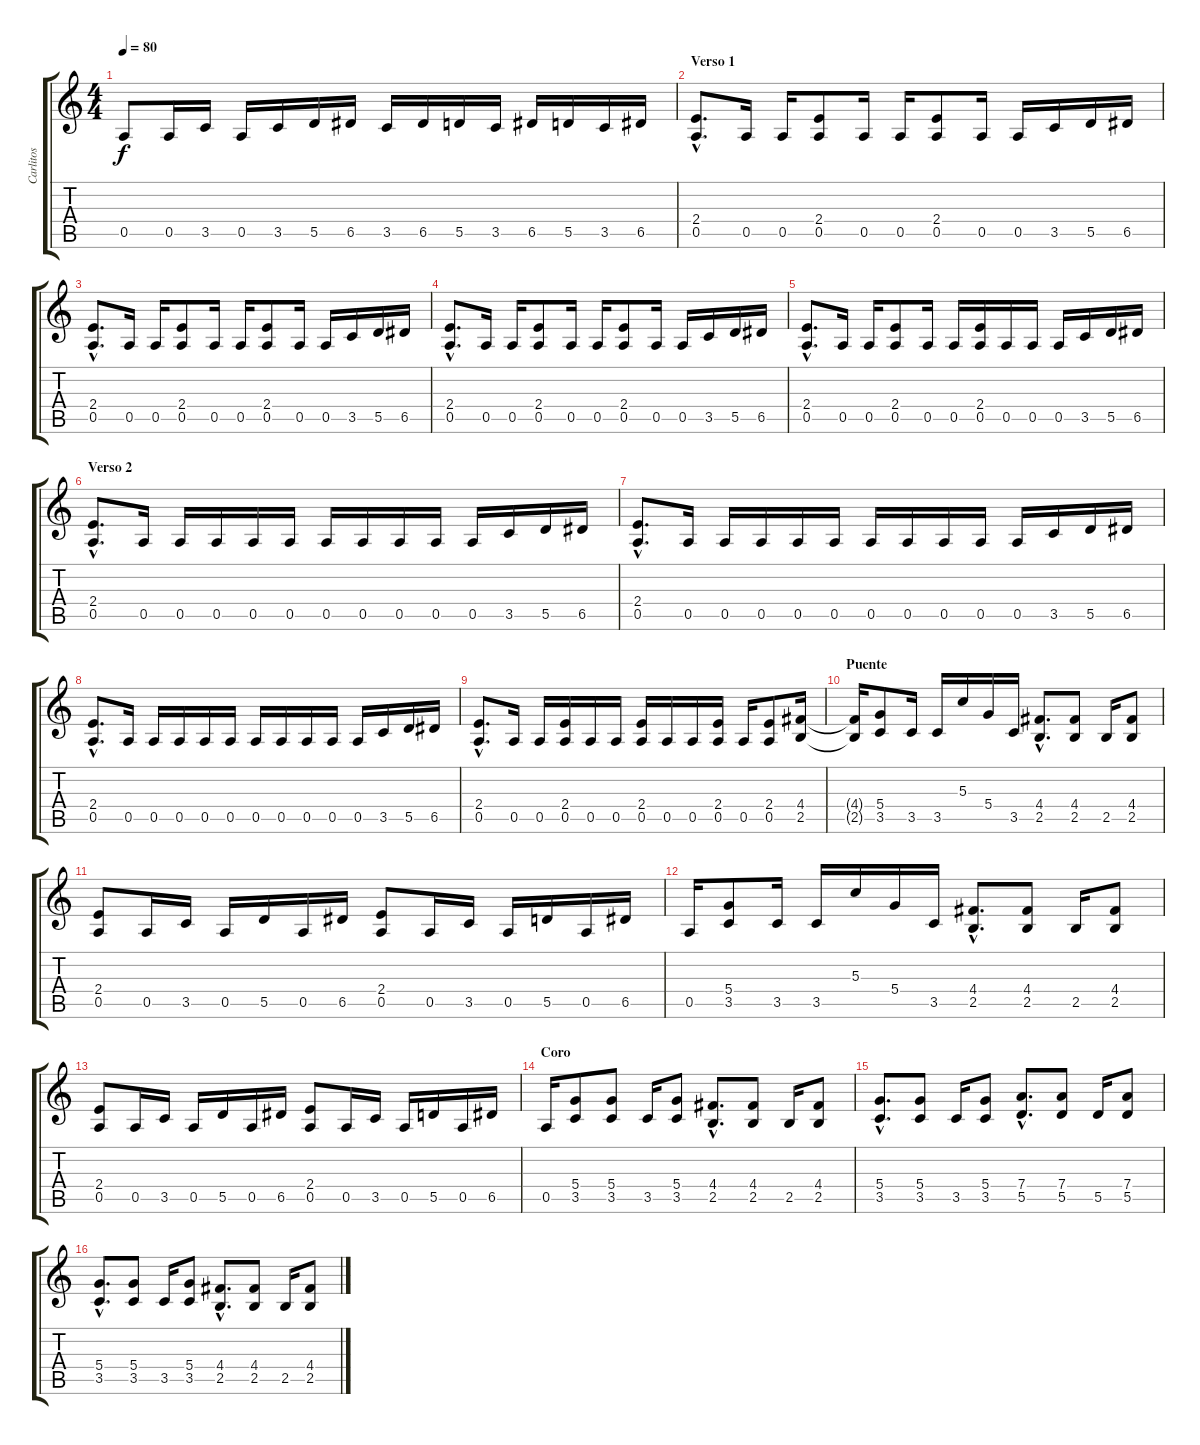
\track ("Carlitos" "Carlitos") {instrument distortionguitar}
\staff {score tabs}
\tuning (E4 B3 G3 D3 A2 E2) {hide}
\ts (4 4)
\tempo 80
\clef g2
\ks c
0.5.8{dy f} 0.5.16 3.5.16 0.5.16 3.5.16 5.5.16 6.5.16 3.5.16 6.5.16 5.5.16 3.5.16 6.5.16 5.5.16 3.5.16 6.5.16 |
\section ("" "Verso 1")
(2.4{hac} 0.5{hac}).8{d} 0.5.16 0.5.16 (2.4 0.5).8 0.5.16 0.5.16 (2.4 0.5).8 0.5.16 0.5.16 3.5.16 5.5.16 6.5.16 |
(2.4{hac} 0.5{hac}).8{d} 0.5.16 0.5.16 (2.4 0.5).8 0.5.16 0.5.16 (2.4 0.5).8 0.5.16 0.5.16 3.5.16 5.5.16 6.5.16 |
(2.4{hac} 0.5{hac}).8{d} 0.5.16 0.5.16 (2.4 0.5).8 0.5.16 0.5.16 (2.4 0.5).8 0.5.16 0.5.16 3.5.16 5.5.16 6.5.16 |
(2.4{hac} 0.5{hac}).8{d} 0.5.16 0.5.16 (2.4 0.5).8 0.5.16 0.5.16 (2.4 0.5).16 0.5.16 0.5.16 0.5.16 3.5.16 5.5.16 6.5.16 |
\section ("" "Verso 2")
(2.4{hac} 0.5{hac}).8{d} 0.5.16 0.5.16 0.5.16 0.5.16 0.5.16 0.5.16 0.5.16 0.5.16 0.5.16 0.5.16 3.5.16 5.5.16 6.5.16 |
(2.4{hac} 0.5{hac}).8{d} 0.5.16 0.5.16 0.5.16 0.5.16 0.5.16 0.5.16 0.5.16 0.5.16 0.5.16 0.5.16 3.5.16 5.5.16 6.5.16 |
(2.4{hac} 0.5{hac}).8{d} 0.5.16 0.5.16 0.5.16 0.5.16 0.5.16 0.5.16 0.5.16 0.5.16 0.5.16 0.5.16 3.5.16 5.5.16 6.5.16 |
(2.4{hac} 0.5{hac}).8{d} 0.5.16 0.5.16 (2.4 0.5).16 0.5.16 0.5.16 (2.4 0.5).16 0.5.16 0.5.16 (2.4 0.5).16 0.5.16 (2.4 0.5).8 (4.4 2.5).16 |
\section ("" "Puente")
(4.4{t} 2.5{t}).16 (5.4 3.5).8 3.5.16 3.5.16 5.3.16 5.4.16 3.5.16 (4.4{hac} 2.5{hac}).8{d} (4.4 2.5).8 2.5.16 (4.4 2.5).8 |
(2.4 0.5).8 0.5.16 3.5.16 0.5.16 5.5.16 0.5.16 6.5.16 (2.4 0.5).8 0.5.16 3.5.16 0.5.16 5.5.16 0.5.16 6.5.16 |
0.5.16 (5.4 3.5).8 3.5.16 3.5.16 5.3.16 5.4.16 3.5.16 (4.4{hac} 2.5{hac}).8{d} (4.4 2.5).8 2.5.16 (4.4 2.5).8 |
(2.4 0.5).8 0.5.16 3.5.16 0.5.16 5.5.16 0.5.16 6.5.16 (2.4 0.5).8 0.5.16 3.5.16 0.5.16 5.5.16 0.5.16 6.5.16 |
\section ("" "Coro")
0.5.16 (5.4 3.5).8 (5.4 3.5).8 3.5.16 (5.4 3.5).8 (4.4{hac} 2.5{hac}).8{d} (4.4 2.5).8 2.5.16 (4.4 2.5).8 |
(5.4{hac} 3.5{hac}).8{d} (5.4 3.5).8 3.5.16 (5.4 3.5).8 (7.4{hac} 5.5{hac}).8{d} (7.4 5.5).8 5.5.16 (7.4 5.5).8 |
(5.4{hac} 3.5{hac}).8{d} (5.4 3.5).8 3.5.16 (5.4 3.5).8 (4.4{hac} 2.5{hac}).8{d} (4.4 2.5).8 2.5.16 (4.4 2.5).8
